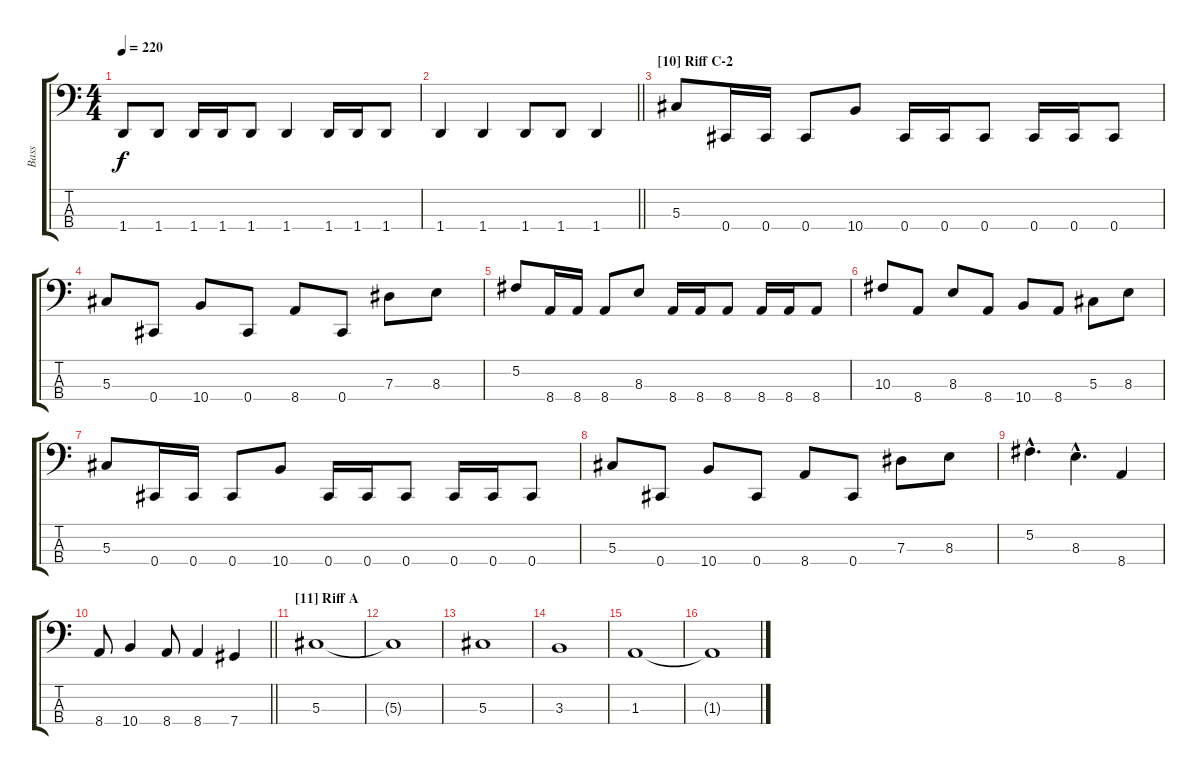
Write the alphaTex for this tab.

\track ("Bass" "Bass") {instrument electricbassfinger}
\staff {score tabs}
\tuning (Gb2 Db2 Ab1 Db1) {hide}
\ts (4 4)
\tempo 220
\clef f4
\ks c
1.4.8{dy f} 1.4.8 1.4.16 1.4.16 1.4.8 1.4.4 1.4.16 1.4.16 1.4.8 |
\barLineRight lightlight
1.4.4 1.4.4 1.4.8 1.4.8 1.4.4 |
\section ("" "[10] Riff C-2")
5.3.8 0.4.16 0.4.16 0.4.8 10.4.8 0.4.16 0.4.16 0.4.8 0.4.16 0.4.16 0.4.8 |
5.3.8 0.4.8 10.4.8 0.4.8 8.4.8 0.4.8 7.3.8 8.3.8 |
5.2.8 8.4.16 8.4.16 8.4.8 8.3.8 8.4.16 8.4.16 8.4.8 8.4.16 8.4.16 8.4.8 |
10.3.8 8.4.8 8.3.8 8.4.8 10.4.8 8.4.8 5.3.8 8.3.8 |
5.3.8 0.4.16 0.4.16 0.4.8 10.4.8 0.4.16 0.4.16 0.4.8 0.4.16 0.4.16 0.4.8 |
5.3.8 0.4.8 10.4.8 0.4.8 8.4.8 0.4.8 7.3.8 8.3.8 |
5.2{hac}.4{d} 8.3{hac}.4{d} 8.4.4 |
\barLineRight lightlight
8.4.8 10.4.4 8.4.8 8.4.4 7.4.4 |
\section ("" "[11] Riff A")
5.3.1 |
5.3{t}.1 |
5.3.1 |
3.3.1 |
1.3.1 |
1.3{t}.1
